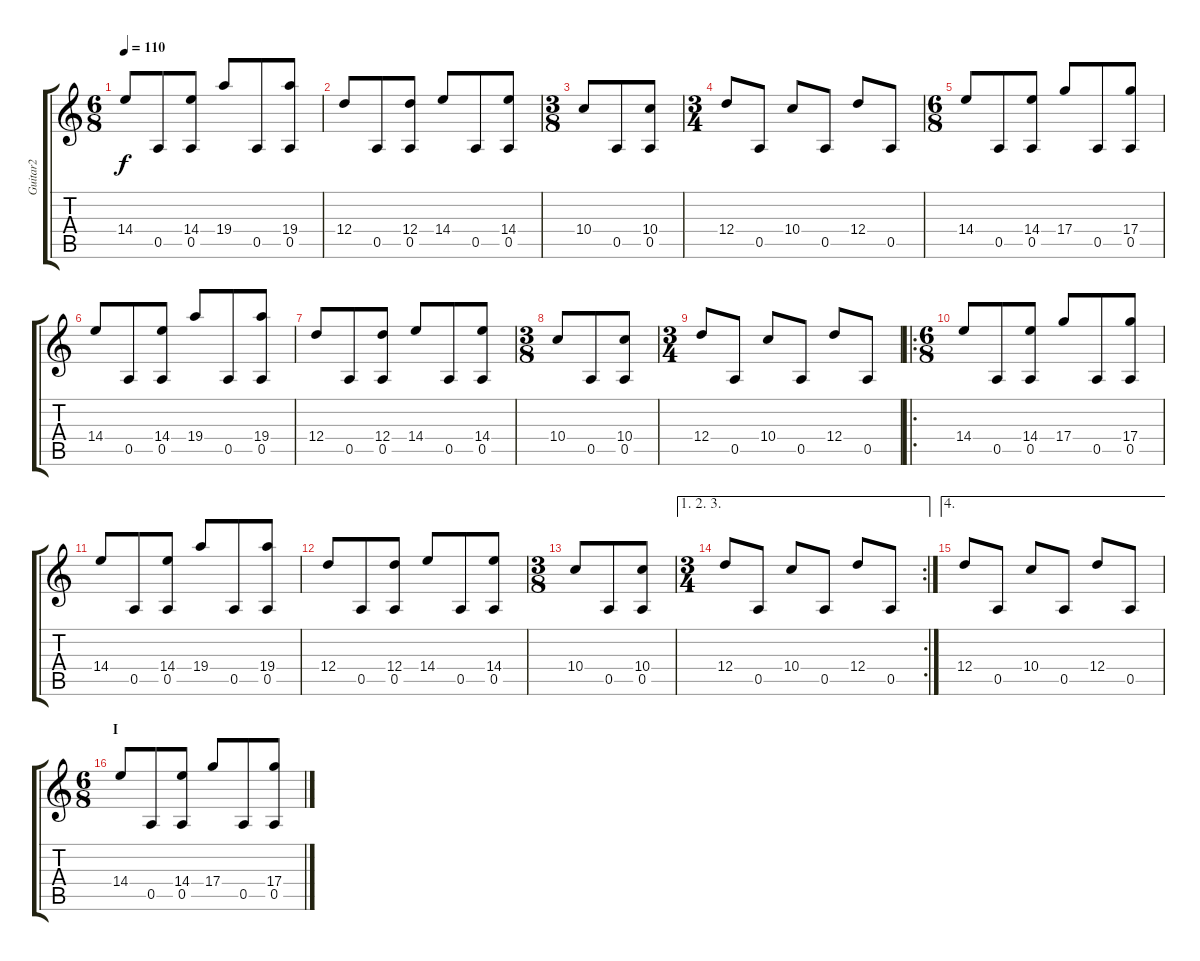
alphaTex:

\track ("Guitar2" "Guitar2") {instrument distortionguitar}
\staff {score tabs}
\tuning (E4 B3 G3 D3 A2 D2) {hide}
\ts (6 8)
\tempo 110
\clef g2
\ks c
14.4.8{dy f} 0.5.8 (14.4 0.5).8 19.4.8 0.5.8 (19.4 0.5).8 |
12.4.8 0.5.8 (12.4 0.5).8 14.4.8 0.5.8 (14.4 0.5).8 |
\ts (3 8)
10.4.8 0.5.8 (10.4 0.5).8 |
\ts (3 4)
12.4.8 0.5.8 10.4.8 0.5.8 12.4.8 0.5.8 |
\ts (6 8)
14.4.8 0.5.8 (14.4 0.5).8 17.4.8 0.5.8 (17.4 0.5).8 |
14.4.8 0.5.8 (14.4 0.5).8 19.4.8 0.5.8 (19.4 0.5).8 |
12.4.8 0.5.8 (12.4 0.5).8 14.4.8 0.5.8 (14.4 0.5).8 |
\ts (3 8)
10.4.8 0.5.8 (10.4 0.5).8 |
\ts (3 4)
12.4.8 0.5.8 10.4.8 0.5.8 12.4.8 0.5.8 |
\ro
\ts (6 8)
14.4.8 0.5.8 (14.4 0.5).8 17.4.8 0.5.8 (17.4 0.5).8 |
14.4.8 0.5.8 (14.4 0.5).8 19.4.8 0.5.8 (19.4 0.5).8 |
12.4.8 0.5.8 (12.4 0.5).8 14.4.8 0.5.8 (14.4 0.5).8 |
\ts (3 8)
10.4.8 0.5.8 (10.4 0.5).8 |
\ae (1 2 3)
\rc 2
\ts (3 4)
12.4.8 0.5.8 10.4.8 0.5.8 12.4.8 0.5.8 |
\ae 4
12.4.8 0.5.8 10.4.8 0.5.8 12.4.8 0.5.8 |
\ts (6 8)
\section ("" "I")
14.4.8 0.5.8 (14.4 0.5).8 17.4.8 0.5.8 (17.4 0.5).8
